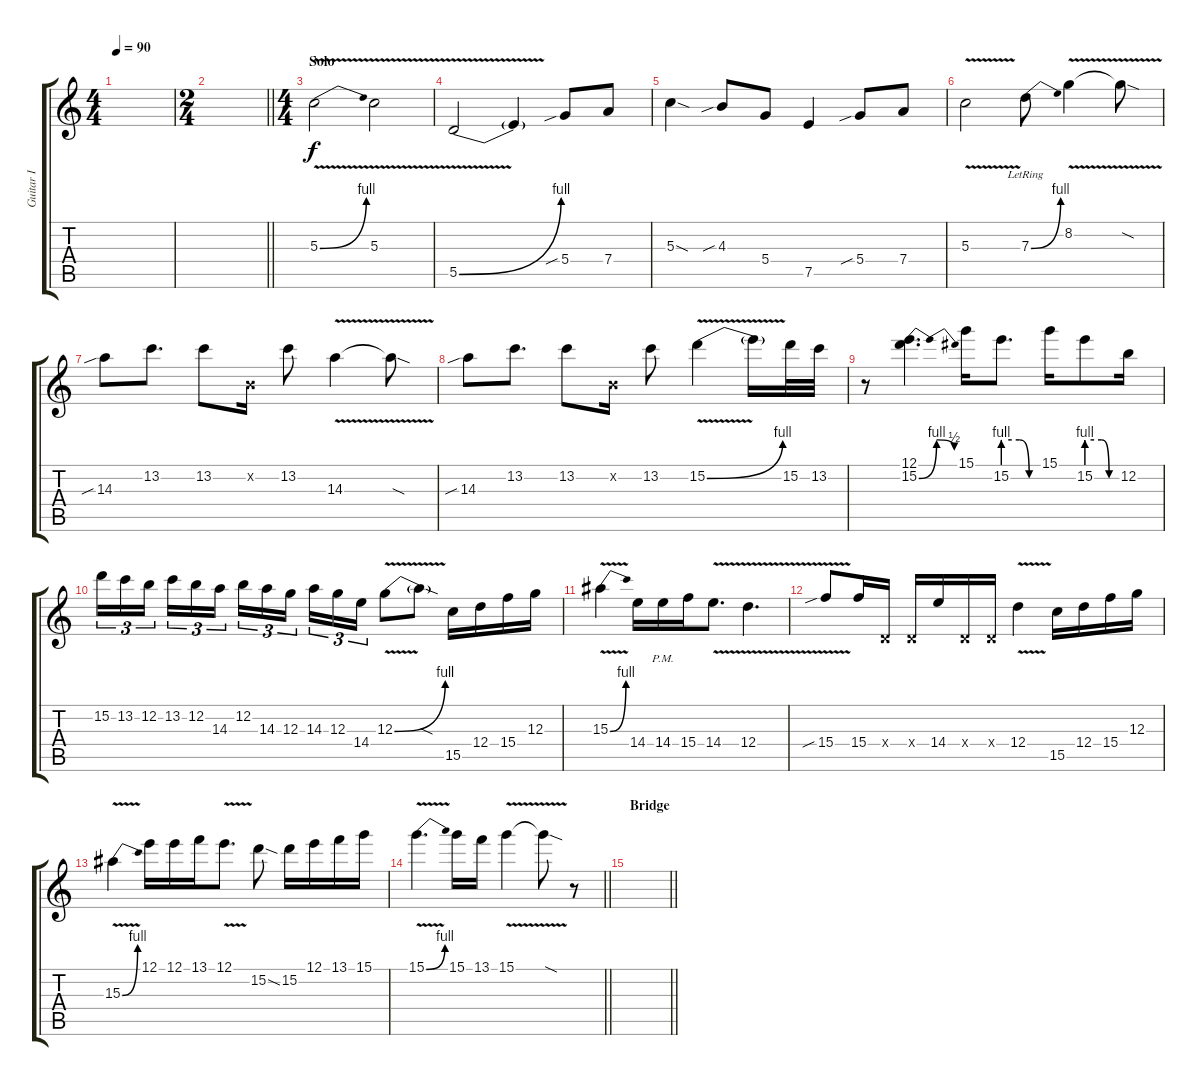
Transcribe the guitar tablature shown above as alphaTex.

\track ("Guitar I" "Guitar I") {instrument overdrivenguitar}
\staff {score tabs}
\tuning (E4 B3 G3 D3 A2 E2) {hide}
\ts (4 4)
\tempo 90
\clef g2
\ks c
|
\ts (2 4)
\barLineRight lightlight
|
\ts (4 4)
\section ("" "Solo")
5.3{be (bend 0 0 60 4) v}.2 5.3{v}.2 |
5.5{be (bend 0 0 60 4) v}.2 5.5{t}.4 5.4{sib}.8 7.4.8 |
5.3{sod}.4 4.3{sib}.8 5.4.8 7.5.4 5.4{sib}.8 7.4.8 |
5.3{v}.2 7.3{be (bend 0 0 60 4) lr}.8 8.2{v}.4 8.2{sod t}.8 |
14.3{sib}.8 13.2.8{d} 13.2.8 0.2{x}.16 13.2.8 14.3{v}.4 14.3{sod t}.8 |
14.3{sib}.8 13.2.8{d} 13.2.8 0.2{x}.16 13.2.8 15.2{be (bend 0 0 60 4) v}.4 15.2{t}.16 15.2.32 13.2.32 |
r.8 (12.1 15.2{be (bendrelease 0 0 25 4 35 4 60 2)}).4{d} 15.1.16 15.2{be (custom 0 4 15 4 28 4 45 0 60 0)}.8{d} 15.1.16 15.2{be (custom 0 4 15 4 30 4 45 0 60 0)}.8 12.2.16 |
15.2.16{tu (3 2)} 13.2.16{tu (3 2)} 12.2.16{tu (3 2) beam splitsecondary} 13.2.16{tu (3 2)} 12.2.16{tu (3 2)} 14.3.16{tu (3 2)} 12.2.16{tu (3 2)} 14.3.16{tu (3 2)} 12.3.16{tu (3 2) beam splitsecondary} 14.3.16{tu (3 2)} 12.3.16{tu (3 2)} 14.4.16{tu (3 2)} 12.3{be (bend 0 0 60 4) v}.8 12.3{sod t}.8 15.5.16 12.4.16 15.4.16 12.3.16 |
15.3{be (bend 0 0 60 4) v}.4 14.4.16 14.4{pm}.16 15.4.16 14.4{v}.8{d} 12.4{v}.4{d} |
15.4{v sib}.8 15.4.16 0.4{x}.16 0.4{x}.16 14.4.16 0.4{x}.16 0.4{x}.16 12.4{v}.4 15.5.16 12.4.16 15.4.16 12.3.16 |
15.3{be (bend 0 0 60 4) v}.4 12.1.16 12.1.16 13.1.16 12.1{v}.8{d} 15.2{sod}.8 15.2.16 12.1.16 13.1.16 15.1.16 |
\barLineRight lightlight
15.1{be (bend 0 0 60 4) v}.4{d} 15.1.16 13.1.16 15.1{v}.4 15.1{sod t}.8 r.8 |
\section ("" "Bridge")
\barLineRight lightlight
